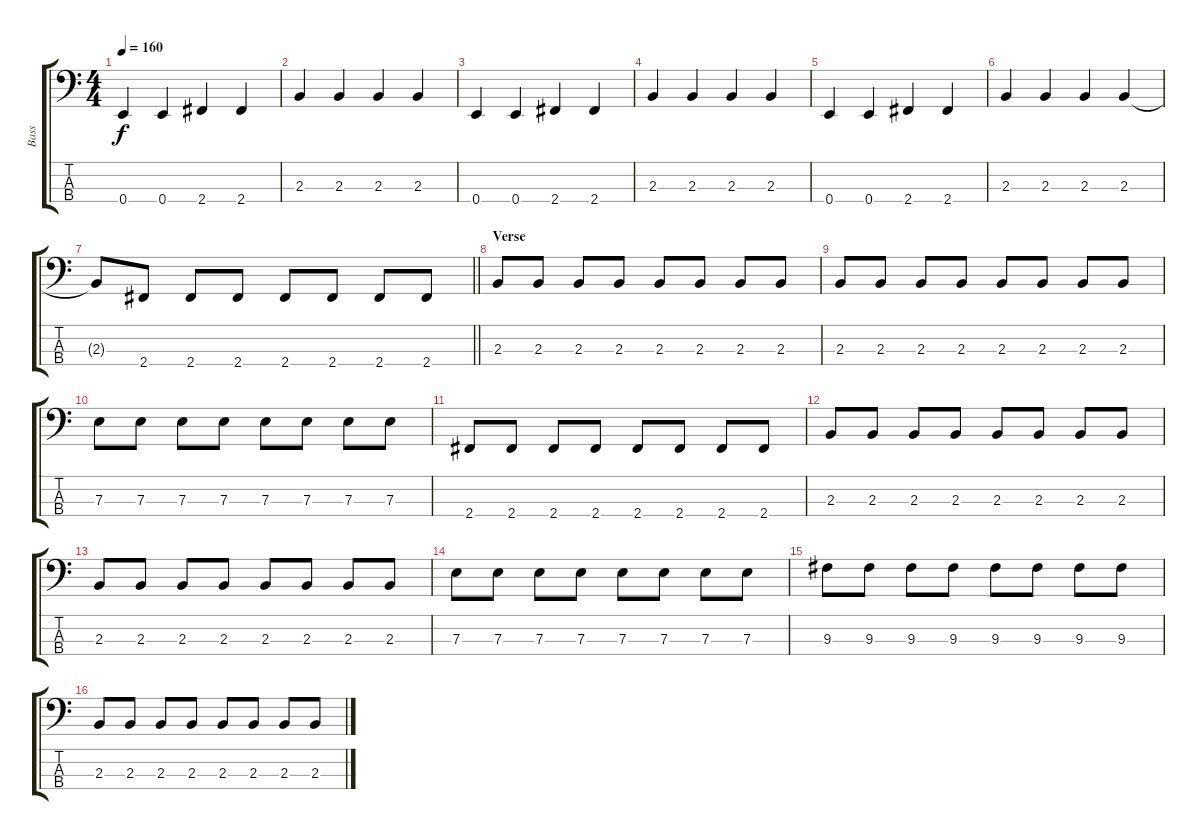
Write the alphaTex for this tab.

\track ("Bass" "Bass") {instrument electricbassfinger}
\staff {score tabs}
\tuning (G2 D2 A1 E1) {hide}
\ts (4 4)
\tempo 160
\clef f4
\ks c
0.4.4{dy f} 0.4.4 2.4.4 2.4.4 |
2.3.4 2.3.4 2.3.4 2.3.4 |
0.4.4 0.4.4 2.4.4 2.4.4 |
2.3.4 2.3.4 2.3.4 2.3.4 |
0.4.4 0.4.4 2.4.4 2.4.4 |
2.3.4 2.3.4 2.3.4 2.3.4 |
\barLineRight lightlight
2.3{t}.8 2.4.8 2.4.8 2.4.8 2.4.8 2.4.8 2.4.8 2.4.8 |
\section ("" "Verse")
2.3.8 2.3.8 2.3.8 2.3.8 2.3.8 2.3.8 2.3.8 2.3.8 |
2.3.8 2.3.8 2.3.8 2.3.8 2.3.8 2.3.8 2.3.8 2.3.8 |
7.3.8 7.3.8 7.3.8 7.3.8 7.3.8 7.3.8 7.3.8 7.3.8 |
2.4.8 2.4.8 2.4.8 2.4.8 2.4.8 2.4.8 2.4.8 2.4.8 |
2.3.8 2.3.8 2.3.8 2.3.8 2.3.8 2.3.8 2.3.8 2.3.8 |
2.3.8 2.3.8 2.3.8 2.3.8 2.3.8 2.3.8 2.3.8 2.3.8 |
7.3.8 7.3.8 7.3.8 7.3.8 7.3.8 7.3.8 7.3.8 7.3.8 |
9.3.8 9.3.8 9.3.8 9.3.8 9.3.8 9.3.8 9.3.8 9.3.8 |
2.3.8 2.3.8 2.3.8 2.3.8 2.3.8 2.3.8 2.3.8 2.3.8
